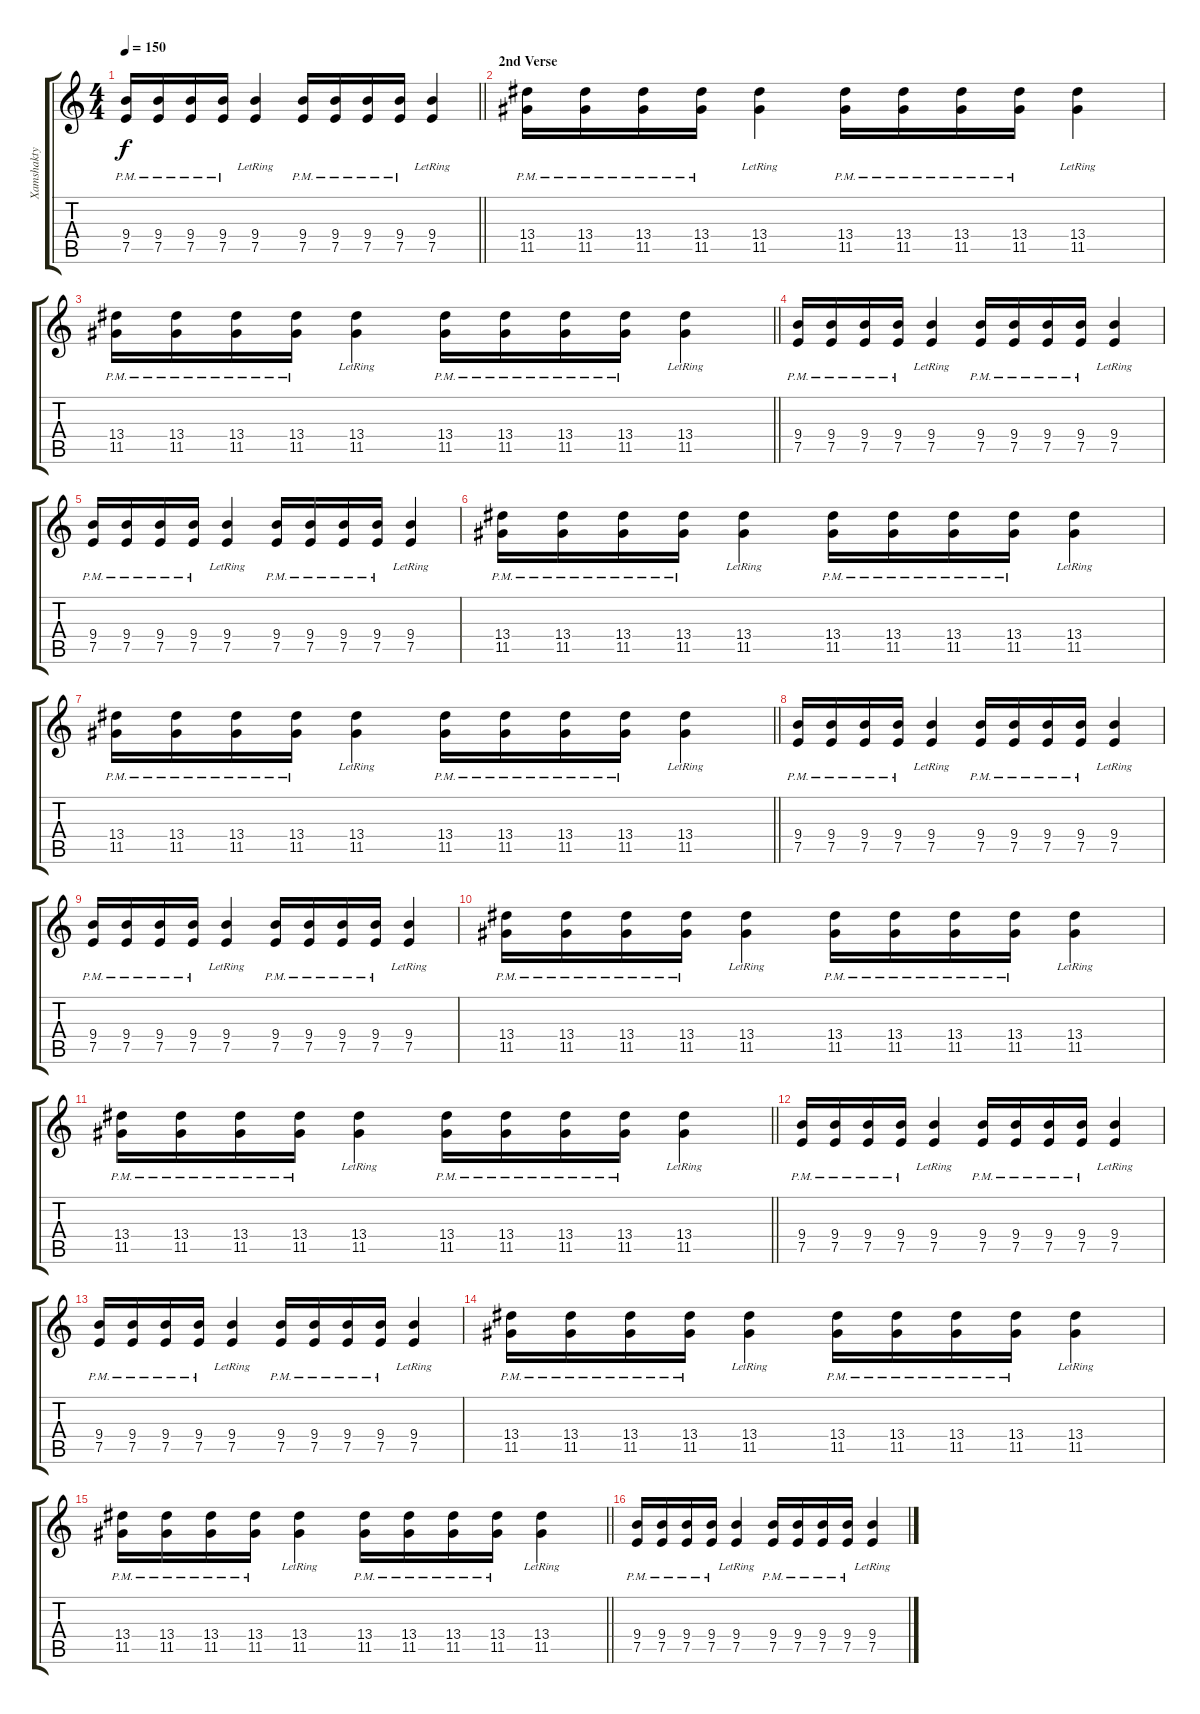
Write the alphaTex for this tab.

\track ("Xamshakty" "Xamshakty") {instrument distortionguitar}
\staff {score tabs}
\tuning (E4 B3 G3 D3 A2 E2) {hide}
\ts (4 4)
\tempo 150
\clef g2
\barLineRight lightlight
\ks c
(9.4{pm} 7.5{pm}).16{dy f} (9.4{pm} 7.5{pm}).16 (9.4{pm} 7.5{pm}).16 (9.4{pm} 7.5{pm}).16 (9.4 7.5{lr}).4 (9.4{pm} 7.5{pm}).16 (9.4{pm} 7.5{pm}).16 (9.4{pm} 7.5{pm}).16 (9.4{pm} 7.5{pm}).16 (9.4 7.5{lr}).4 |
\section ("" "2nd Verse")
(13.4{pm} 11.5{pm}).16 (13.4{pm} 11.5{pm}).16 (13.4{pm} 11.5{pm}).16 (13.4{pm} 11.5{pm}).16 (13.4 11.5{lr}).4 (13.4{pm} 11.5{pm}).16 (13.4{pm} 11.5{pm}).16 (13.4{pm} 11.5{pm}).16 (13.4{pm} 11.5{pm}).16 (13.4 11.5{lr}).4 |
\barLineRight lightlight
(13.4{pm} 11.5{pm}).16 (13.4{pm} 11.5{pm}).16 (13.4{pm} 11.5{pm}).16 (13.4{pm} 11.5{pm}).16 (13.4 11.5{lr}).4 (13.4{pm} 11.5{pm}).16 (13.4{pm} 11.5{pm}).16 (13.4{pm} 11.5{pm}).16 (13.4{pm} 11.5{pm}).16 (13.4 11.5{lr}).4 |
(9.4{pm} 7.5{pm}).16 (9.4{pm} 7.5{pm}).16 (9.4{pm} 7.5{pm}).16 (9.4{pm} 7.5{pm}).16 (9.4 7.5{lr}).4 (9.4{pm} 7.5{pm}).16 (9.4{pm} 7.5{pm}).16 (9.4{pm} 7.5{pm}).16 (9.4{pm} 7.5{pm}).16 (9.4 7.5{lr}).4 |
(9.4{pm} 7.5{pm}).16 (9.4{pm} 7.5{pm}).16 (9.4{pm} 7.5{pm}).16 (9.4{pm} 7.5{pm}).16 (9.4 7.5{lr}).4 (9.4{pm} 7.5{pm}).16 (9.4{pm} 7.5{pm}).16 (9.4{pm} 7.5{pm}).16 (9.4{pm} 7.5{pm}).16 (9.4 7.5{lr}).4 |
(13.4{pm} 11.5{pm}).16 (13.4{pm} 11.5{pm}).16 (13.4{pm} 11.5{pm}).16 (13.4{pm} 11.5{pm}).16 (13.4 11.5{lr}).4 (13.4{pm} 11.5{pm}).16 (13.4{pm} 11.5{pm}).16 (13.4{pm} 11.5{pm}).16 (13.4{pm} 11.5{pm}).16 (13.4 11.5{lr}).4 |
\barLineRight lightlight
(13.4{pm} 11.5{pm}).16 (13.4{pm} 11.5{pm}).16 (13.4{pm} 11.5{pm}).16 (13.4{pm} 11.5{pm}).16 (13.4 11.5{lr}).4 (13.4{pm} 11.5{pm}).16 (13.4{pm} 11.5{pm}).16 (13.4{pm} 11.5{pm}).16 (13.4{pm} 11.5{pm}).16 (13.4 11.5{lr}).4 |
(9.4{pm} 7.5{pm}).16 (9.4{pm} 7.5{pm}).16 (9.4{pm} 7.5{pm}).16 (9.4{pm} 7.5{pm}).16 (9.4 7.5{lr}).4 (9.4{pm} 7.5{pm}).16 (9.4{pm} 7.5{pm}).16 (9.4{pm} 7.5{pm}).16 (9.4{pm} 7.5{pm}).16 (9.4 7.5{lr}).4 |
(9.4{pm} 7.5{pm}).16 (9.4{pm} 7.5{pm}).16 (9.4{pm} 7.5{pm}).16 (9.4{pm} 7.5{pm}).16 (9.4 7.5{lr}).4 (9.4{pm} 7.5{pm}).16 (9.4{pm} 7.5{pm}).16 (9.4{pm} 7.5{pm}).16 (9.4{pm} 7.5{pm}).16 (9.4 7.5{lr}).4 |
(13.4{pm} 11.5{pm}).16 (13.4{pm} 11.5{pm}).16 (13.4{pm} 11.5{pm}).16 (13.4{pm} 11.5{pm}).16 (13.4 11.5{lr}).4 (13.4{pm} 11.5{pm}).16 (13.4{pm} 11.5{pm}).16 (13.4{pm} 11.5{pm}).16 (13.4{pm} 11.5{pm}).16 (13.4 11.5{lr}).4 |
\barLineRight lightlight
(13.4{pm} 11.5{pm}).16 (13.4{pm} 11.5{pm}).16 (13.4{pm} 11.5{pm}).16 (13.4{pm} 11.5{pm}).16 (13.4 11.5{lr}).4 (13.4{pm} 11.5{pm}).16 (13.4{pm} 11.5{pm}).16 (13.4{pm} 11.5{pm}).16 (13.4{pm} 11.5{pm}).16 (13.4 11.5{lr}).4 |
(9.4{pm} 7.5{pm}).16 (9.4{pm} 7.5{pm}).16 (9.4{pm} 7.5{pm}).16 (9.4{pm} 7.5{pm}).16 (9.4 7.5{lr}).4 (9.4{pm} 7.5{pm}).16 (9.4{pm} 7.5{pm}).16 (9.4{pm} 7.5{pm}).16 (9.4{pm} 7.5{pm}).16 (9.4 7.5{lr}).4 |
(9.4{pm} 7.5{pm}).16 (9.4{pm} 7.5{pm}).16 (9.4{pm} 7.5{pm}).16 (9.4{pm} 7.5{pm}).16 (9.4 7.5{lr}).4 (9.4{pm} 7.5{pm}).16 (9.4{pm} 7.5{pm}).16 (9.4{pm} 7.5{pm}).16 (9.4{pm} 7.5{pm}).16 (9.4 7.5{lr}).4 |
(13.4{pm} 11.5{pm}).16 (13.4{pm} 11.5{pm}).16 (13.4{pm} 11.5{pm}).16 (13.4{pm} 11.5{pm}).16 (13.4 11.5{lr}).4 (13.4{pm} 11.5{pm}).16 (13.4{pm} 11.5{pm}).16 (13.4{pm} 11.5{pm}).16 (13.4{pm} 11.5{pm}).16 (13.4 11.5{lr}).4 |
\barLineRight lightlight
(13.4{pm} 11.5{pm}).16 (13.4{pm} 11.5{pm}).16 (13.4{pm} 11.5{pm}).16 (13.4{pm} 11.5{pm}).16 (13.4 11.5{lr}).4 (13.4{pm} 11.5{pm}).16 (13.4{pm} 11.5{pm}).16 (13.4{pm} 11.5{pm}).16 (13.4{pm} 11.5{pm}).16 (13.4 11.5{lr}).4 |
(9.4{pm} 7.5{pm}).16 (9.4{pm} 7.5{pm}).16 (9.4{pm} 7.5{pm}).16 (9.4{pm} 7.5{pm}).16 (9.4 7.5{lr}).4 (9.4{pm} 7.5{pm}).16 (9.4{pm} 7.5{pm}).16 (9.4{pm} 7.5{pm}).16 (9.4{pm} 7.5{pm}).16 (9.4 7.5{lr}).4
